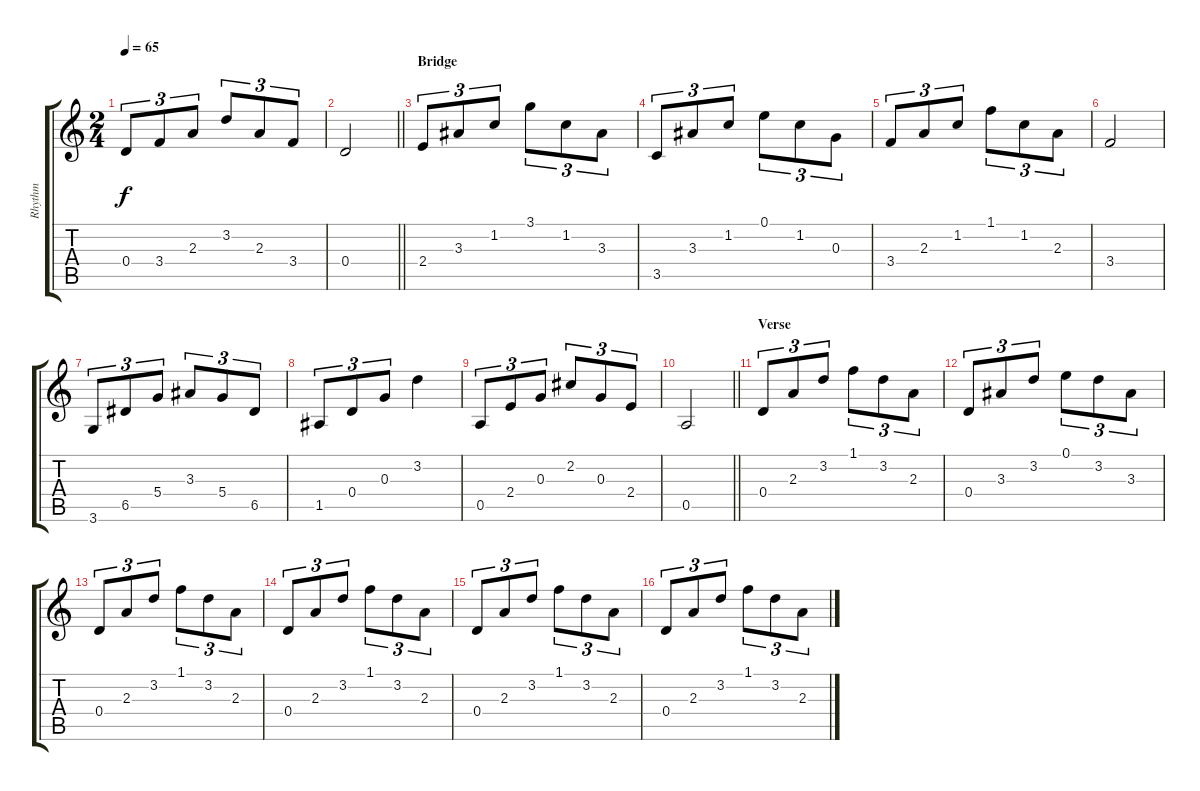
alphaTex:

\track ("Rhythm" "Rhythm") {instrument acousticguitarnylon}
\staff {score tabs}
\tuning (E4 B3 G3 D3 A2 E2) {hide}
\ts (2 4)
\tempo 65
\clef g2
\ks c
0.4.8{tu (3 2) dy f} 3.4.8{tu (3 2)} 2.3.8{tu (3 2)} 3.2.8{tu (3 2)} 2.3.8{tu (3 2)} 3.4.8{tu (3 2)} |
\barLineRight lightlight
0.4.2 |
\section ("" "Bridge")
2.4.8{tu (3 2)} 3.3.8{tu (3 2)} 1.2.8{tu (3 2)} 3.1.8{tu (3 2)} 1.2.8{tu (3 2)} 3.3.8{tu (3 2)} |
3.5.8{tu (3 2)} 3.3.8{tu (3 2)} 1.2.8{tu (3 2)} 0.1.8{tu (3 2)} 1.2.8{tu (3 2)} 0.3.8{tu (3 2)} |
3.4.8{tu (3 2)} 2.3.8{tu (3 2)} 1.2.8{tu (3 2)} 1.1.8{tu (3 2)} 1.2.8{tu (3 2)} 2.3.8{tu (3 2)} |
3.4.2 |
3.6.8{tu (3 2)} 6.5.8{tu (3 2)} 5.4.8{tu (3 2)} 3.3.8{tu (3 2)} 5.4.8{tu (3 2)} 6.5.8{tu (3 2)} |
1.5.8{tu (3 2)} 0.4.8{tu (3 2)} 0.3.8{tu (3 2)} 3.2.4 |
0.5.8{tu (3 2)} 2.4.8{tu (3 2)} 0.3.8{tu (3 2)} 2.2.8{tu (3 2)} 0.3.8{tu (3 2)} 2.4.8{tu (3 2)} |
\barLineRight lightlight
0.5.2 |
\section ("" "Verse")
0.4.8{tu (3 2)} 2.3.8{tu (3 2)} 3.2.8{tu (3 2)} 1.1.8{tu (3 2)} 3.2.8{tu (3 2)} 2.3.8{tu (3 2)} |
0.4.8{tu (3 2)} 3.3.8{tu (3 2)} 3.2.8{tu (3 2)} 0.1.8{tu (3 2)} 3.2.8{tu (3 2)} 3.3.8{tu (3 2)} |
0.4.8{tu (3 2)} 2.3.8{tu (3 2)} 3.2.8{tu (3 2)} 1.1.8{tu (3 2)} 3.2.8{tu (3 2)} 2.3.8{tu (3 2)} |
0.4.8{tu (3 2)} 2.3.8{tu (3 2)} 3.2.8{tu (3 2)} 1.1.8{tu (3 2)} 3.2.8{tu (3 2)} 2.3.8{tu (3 2)} |
0.4.8{tu (3 2)} 2.3.8{tu (3 2)} 3.2.8{tu (3 2)} 1.1.8{tu (3 2)} 3.2.8{tu (3 2)} 2.3.8{tu (3 2)} |
0.4.8{tu (3 2)} 2.3.8{tu (3 2)} 3.2.8{tu (3 2)} 1.1.8{tu (3 2)} 3.2.8{tu (3 2)} 2.3.8{tu (3 2)}
